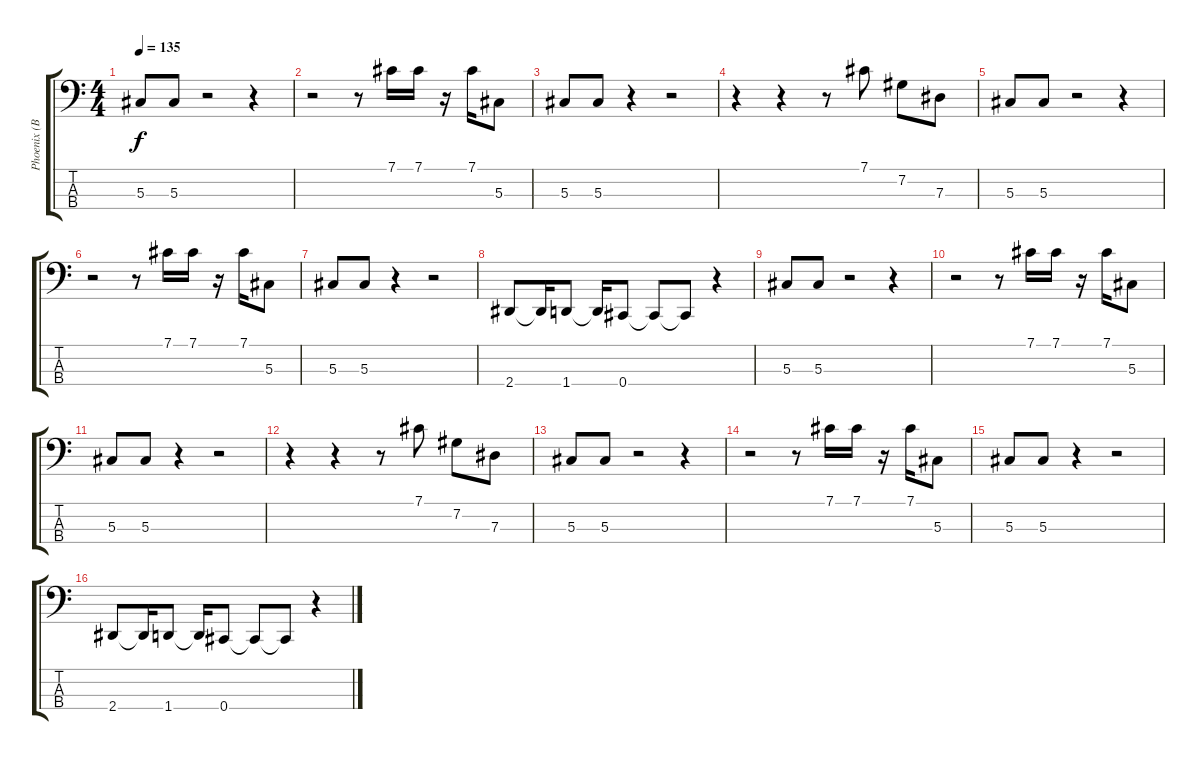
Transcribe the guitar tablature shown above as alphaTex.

\track ("Phoenix (Bass)" "Phoenix (B") {instrument electricbasspick}
\staff {score tabs}
\tuning (Gb2 Db2 Ab1 Db1) {hide}
\ts (4 4)
\tempo 135
\clef f4
\ks c
5.3.8{dy f} 5.3.8 r.2 r.4 |
r.2 r.8 7.1.16 7.1.16 r.16 7.1.16 5.3.8 |
5.3.8 5.3.8 r.4 r.2 |
r.4 r.4 r.8 7.1.8 7.2.8 7.3.8 |
5.3.8 5.3.8 r.2 r.4 |
r.2 r.8 7.1.16 7.1.16 r.16 7.1.16 5.3.8 |
5.3.8 5.3.8 r.4 r.2 |
2.4.8 2.4{t}.16 1.4.8 1.4{t}.16 0.4.8 0.4{t}.8 0.4{t}.8 r.4 |
5.3.8 5.3.8 r.2 r.4 |
r.2 r.8 7.1.16 7.1.16 r.16 7.1.16 5.3.8 |
5.3.8 5.3.8 r.4 r.2 |
r.4 r.4 r.8 7.1.8 7.2.8 7.3.8 |
5.3.8 5.3.8 r.2 r.4 |
r.2 r.8 7.1.16 7.1.16 r.16 7.1.16 5.3.8 |
5.3.8 5.3.8 r.4 r.2 |
2.4.8 2.4{t}.16 1.4.8 1.4{t}.16 0.4.8 0.4{t}.8 0.4{t}.8 r.4
